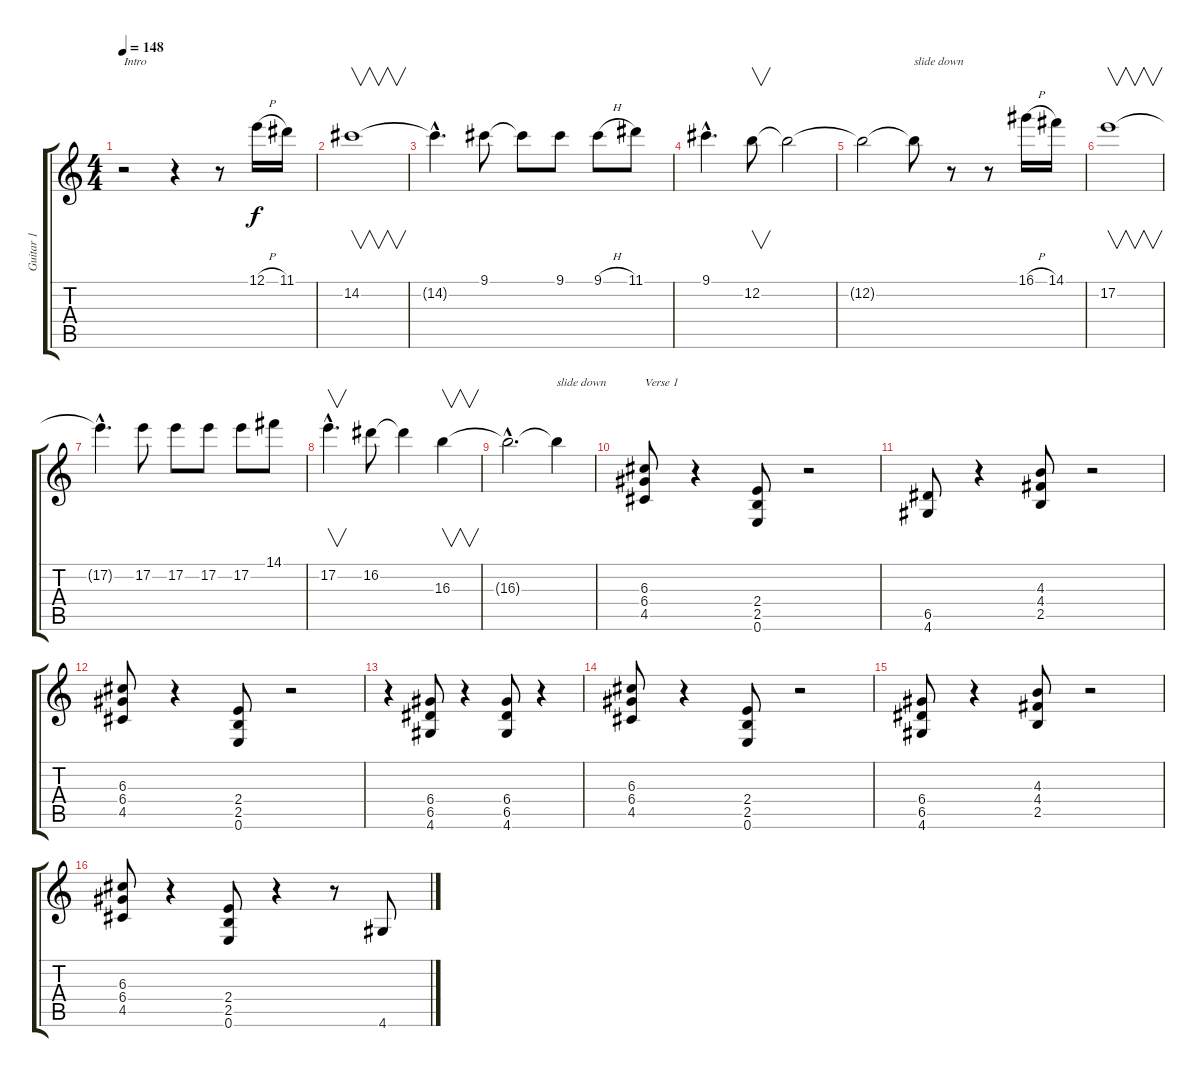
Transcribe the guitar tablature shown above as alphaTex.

\track ("Guitar 1" "Guitar 1") {instrument overdrivenguitar}
\staff {score tabs}
\tuning (E4 B3 G3 D3 A2 E2) {hide}
\ts (4 4)
\tempo 148
\clef g2
\ks c
r.2{txt "Intro" dy f instrument overdrivenguitar} r.4 r.8 12.1{h}.16 11.1.16 |
14.2.1{v} |
14.2{hac t}.4{d} 9.1.8 9.1{t}.8 9.1.8 9.1{h}.8 11.1.8 |
9.1{hac}.4{d} 12.2.8{v} 12.2{t}.2 |
12.2{t}.2 12.2{t}.8{txt "slide down"} r.8 r.8 16.1{h}.16 14.1.16 |
17.2.1{v} |
17.2{hac t}.4{d} 17.2.8 17.2.8 17.2.8 17.2.8 14.1.8 |
17.2{hac}.4{v d} 16.2.8 16.2{t}.4 16.3.4{v} |
16.3{hac t}.2{d} 16.3{t}.4{txt "slide down"} |
(6.3 6.4 4.5).8{txt "Verse 1"} r.4 (2.4 2.5 0.6).8 r.2 |
(6.5 4.6).8 r.4 (4.3 4.4 2.5).8 r.2 |
(6.3 6.4 4.5).8 r.4 (2.4 2.5 0.6).8 r.2 |
r.4 (6.4 6.5 4.6).8 r.4 (6.4 6.5 4.6).8 r.4 |
(6.3 6.4 4.5).8 r.4 (2.4 2.5 0.6).8 r.2 |
(6.4 6.5 4.6).8 r.4 (4.3 4.4 2.5).8 r.2 |
(6.3 6.4 4.5).8 r.4 (2.4 2.5 0.6).8 r.4 r.8 4.6.8
